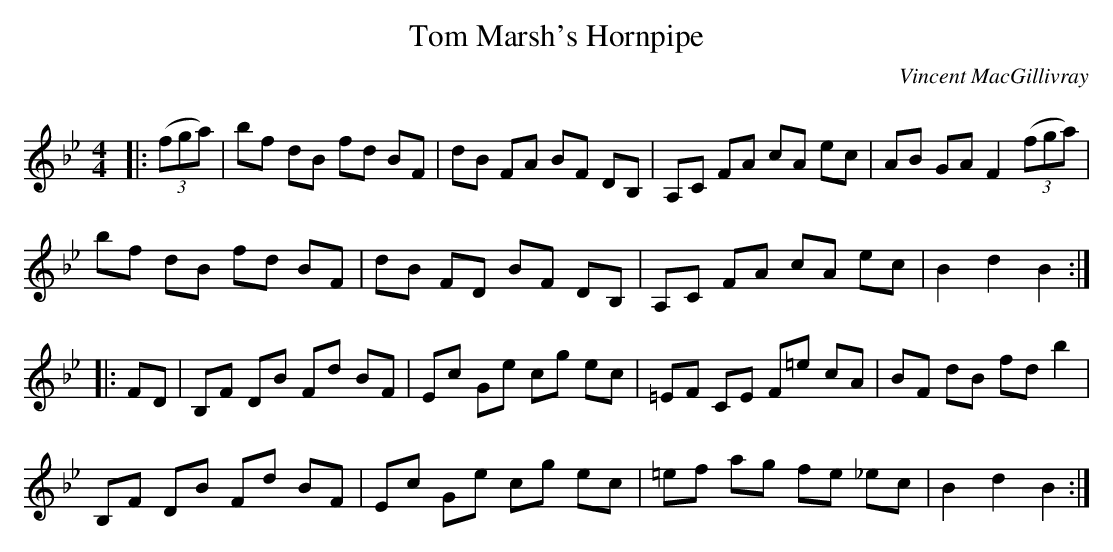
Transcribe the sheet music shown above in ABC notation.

X:1
T: Tom Marsh's Hornpipe
C:Vincent MacGillivray
Q: 232
K:Bb
M:4/4
L:1/8
|:((3fga) |bf dB fd BF|dB FA BF DB,|A,C FA cA ec|AB GA F2 ((3fga) |
bf dB fd BF|dB FD BF DB,|A,C FA cA ec|B2 d2 B2:|
|:FD|B,F DB Fd BF|Ec Ge cg ec|=EF CE F=e cA|BF dB fd b2|
B,F DB Fd BF|Ec Ge cg ec|=ef ag fe _ec|B2 d2 B2:|
